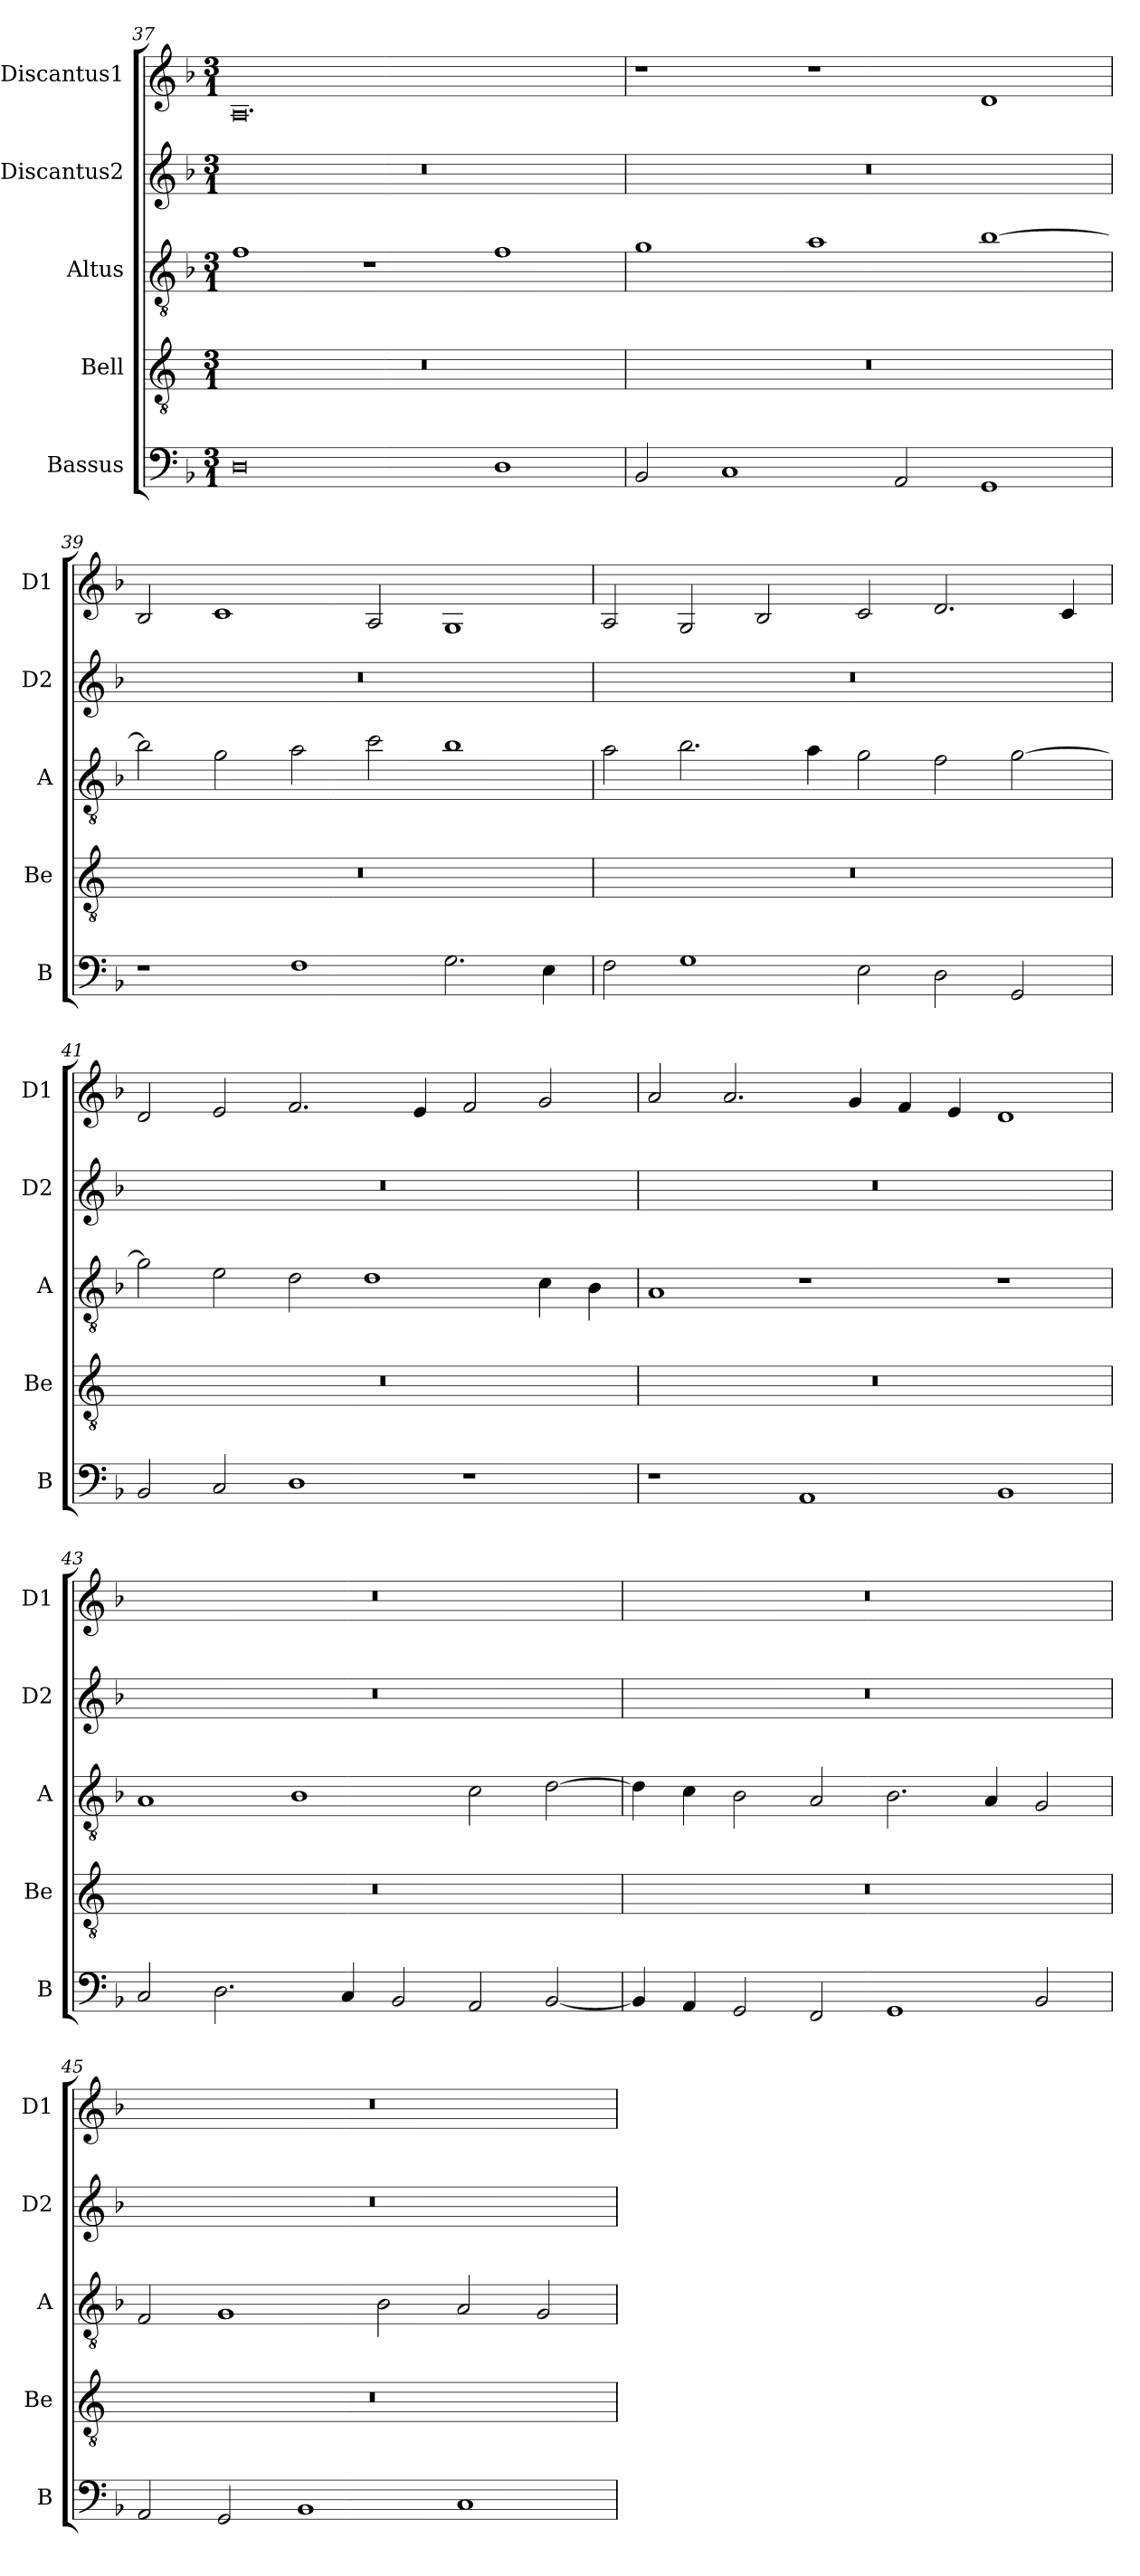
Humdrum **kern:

**kern	**kern	**kern	**kern	**kern
*part5	*part4	*part3	*part2	*part1
*staff5	*staff4	*staff3	*staff2	*staff1
*I"Bassus	*I"Bell	*I"Altus	*I"Discantus2	*I"Discantus1
*I'B	*I'Be	*I'A	*I'D2	*I'D1
*clefF4	*clefGv2	*clefGv2	*clefG2	*clefG2
*k[b-]	*k[]	*k[b-]	*k[b-]	*k[b-]
*M3/1	*M3/1	*M3/1	*M3/1	*M3/1
=37	=37	=37	=37	=37
0D	0.r	1f	0.r	0.A
.	.	1r	.	.
1D	.	1f	.	.
=38	=38	=38	=38	=38
2BB-/	0.r	1g	0.r	1r
1C	.	.	.	.
.	.	1a	.	1r
2AA/	.	.	.	.
1GG	.	[1b-	.	1d
=39	=39	=39	=39	=39
1r	0.r	2b-\]	0.r	2B-/
.	.	2g\	.	1c
1F	.	2a\	.	.
.	.	2cc\	.	2A/
2.G\	.	1b-	.	1G
4E\	.	.	.	.
=40	=40	=40	=40	=40
2F\	0.r	2a\	0.r	2A/
1G	.	2.b-\	.	2G/
.	.	.	.	2B-/
.	.	4a\	.	.
2E\	.	2g\	.	2c/
2D\	.	2f\	.	2.d/
2GG/	.	[2g\	.	.
.	.	.	.	4c/
=41	=41	=41	=41	=41
2BB-/	0.r	2g\]	0.r	2d/
2C/	.	2e\	.	2e/
1D	.	2d\	.	2.f/
.	.	1d	.	.
.	.	.	.	4e/
1r	.	.	.	2f/
.	.	4c\	.	2g/
.	.	4B-\	.	.
=42	=42	=42	=42	=42
1r	0.r	1A	0.r	2a/
.	.	.	.	2.a/
1AA	.	1r	.	.
.	.	.	.	4g/
.	.	.	.	4f/
.	.	.	.	4e/
1BB-	.	1r	.	1d
=43	=43	=43	=43	=43
2C/	0.r	1A	0.r	0.r
2.D\	.	.	.	.
.	.	1B-	.	.
4C/	.	.	.	.
2BB-/	.	.	.	.
2AA/	.	2c\	.	.
[2BB-/	.	[2d\	.	.
=44	=44	=44	=44	=44
4BB-/]	0.r	4d\]	0.r	0.r
4AA/	.	4c\	.	.
2GG/	.	2B-\	.	.
2FF/	.	2A/	.	.
1GG	.	2.B-\	.	.
.	.	4A/	.	.
2BB-/	.	2G/	.	.
=45	=45	=45	=45	=45
2AA/	0.r	2F/	0.r	0.r
2GG/	.	1G	.	.
1BB-	.	.	.	.
.	.	2B-\	.	.
1C	.	2A/	.	.
.	.	2G/	.	.
=	=	=	=	=
*-	*-	*-	*-	*-
